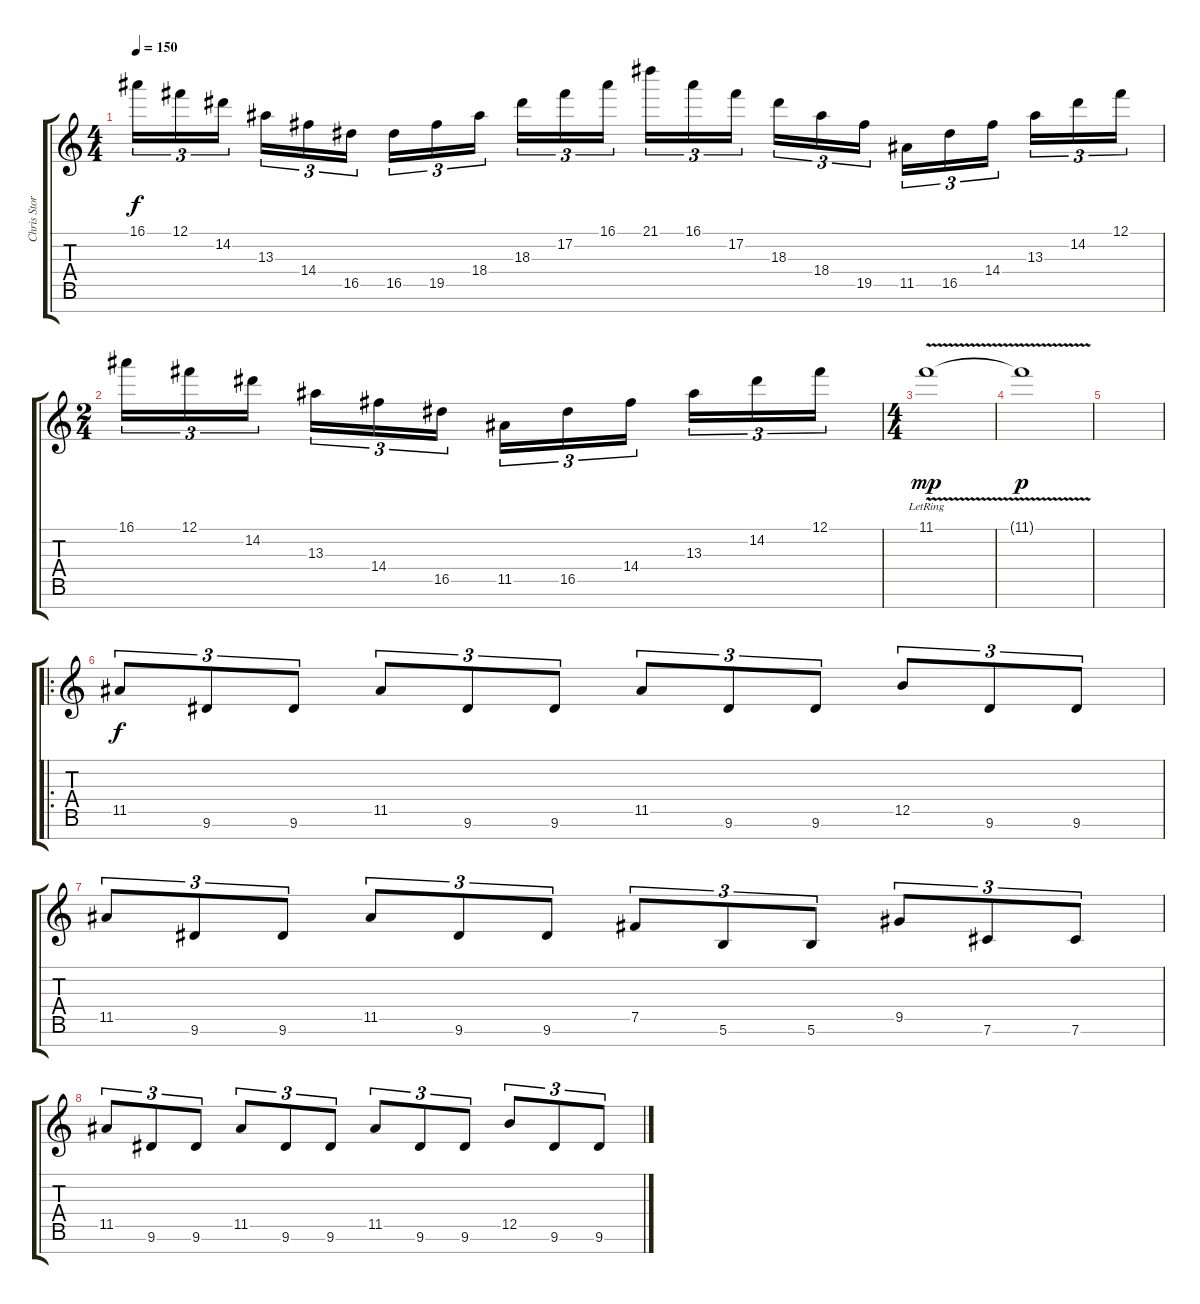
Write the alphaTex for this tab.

\track ("Chris Storey" "Chris Stor") {instrument distortionguitar}
\staff {score tabs}
\tuning (Gb4 Db4 A3 E3 B2 Gb2 B1) {hide}
\ts (4 4)
\tempo 150
\clef g2
\ks c
16.1.16{tu (3 2) dy f} 12.1.16{tu (3 2)} 14.2.16{tu (3 2) beam splitsecondary} 13.3.16{tu (3 2)} 14.4.16{tu (3 2)} 16.5.16{tu (3 2)} 16.5.16{tu (3 2)} 19.5.16{tu (3 2)} 18.4.16{tu (3 2) beam splitsecondary} 18.3.16{tu (3 2)} 17.2.16{tu (3 2)} 16.1.16{tu (3 2)} 21.1.16{tu (3 2)} 16.1.16{tu (3 2)} 17.2.16{tu (3 2) beam splitsecondary} 18.3.16{tu (3 2)} 18.4.16{tu (3 2)} 19.5.16{tu (3 2)} 11.5.16{tu (3 2)} 16.5.16{tu (3 2)} 14.4.16{tu (3 2) beam splitsecondary} 13.3.16{tu (3 2)} 14.2.16{tu (3 2)} 12.1.16{tu (3 2)} |
\ts (2 4)
16.1.16{tu (3 2)} 12.1.16{tu (3 2)} 14.2.16{tu (3 2) beam splitsecondary} 13.3.16{tu (3 2)} 14.4.16{tu (3 2)} 16.5.16{tu (3 2)} 11.5.16{tu (3 2)} 16.5.16{tu (3 2)} 14.4.16{tu (3 2) beam splitsecondary} 13.3.16{tu (3 2)} 14.2.16{tu (3 2)} 12.1.16{tu (3 2)} |
\ts (4 4)
11.1{v lr}.1{dy mp} |
11.1{v t}.1{dy p} |
|
\ro
11.5.8{tu (3 2) dy f} 9.6.8{tu (3 2)} 9.6.8{tu (3 2)} 11.5.8{tu (3 2)} 9.6.8{tu (3 2)} 9.6.8{tu (3 2)} 11.5.8{tu (3 2)} 9.6.8{tu (3 2)} 9.6.8{tu (3 2)} 12.5.8{tu (3 2)} 9.6.8{tu (3 2)} 9.6.8{tu (3 2)} |
11.5.8{tu (3 2)} 9.6.8{tu (3 2)} 9.6.8{tu (3 2)} 11.5.8{tu (3 2)} 9.6.8{tu (3 2)} 9.6.8{tu (3 2)} 7.5.8{tu (3 2)} 5.6.8{tu (3 2)} 5.6.8{tu (3 2)} 9.5.8{tu (3 2)} 7.6.8{tu (3 2)} 7.6.8{tu (3 2)} |
11.5.8{tu (3 2)} 9.6.8{tu (3 2)} 9.6.8{tu (3 2)} 11.5.8{tu (3 2)} 9.6.8{tu (3 2)} 9.6.8{tu (3 2)} 11.5.8{tu (3 2)} 9.6.8{tu (3 2)} 9.6.8{tu (3 2)} 12.5.8{tu (3 2)} 9.6.8{tu (3 2)} 9.6.8{tu (3 2)}
